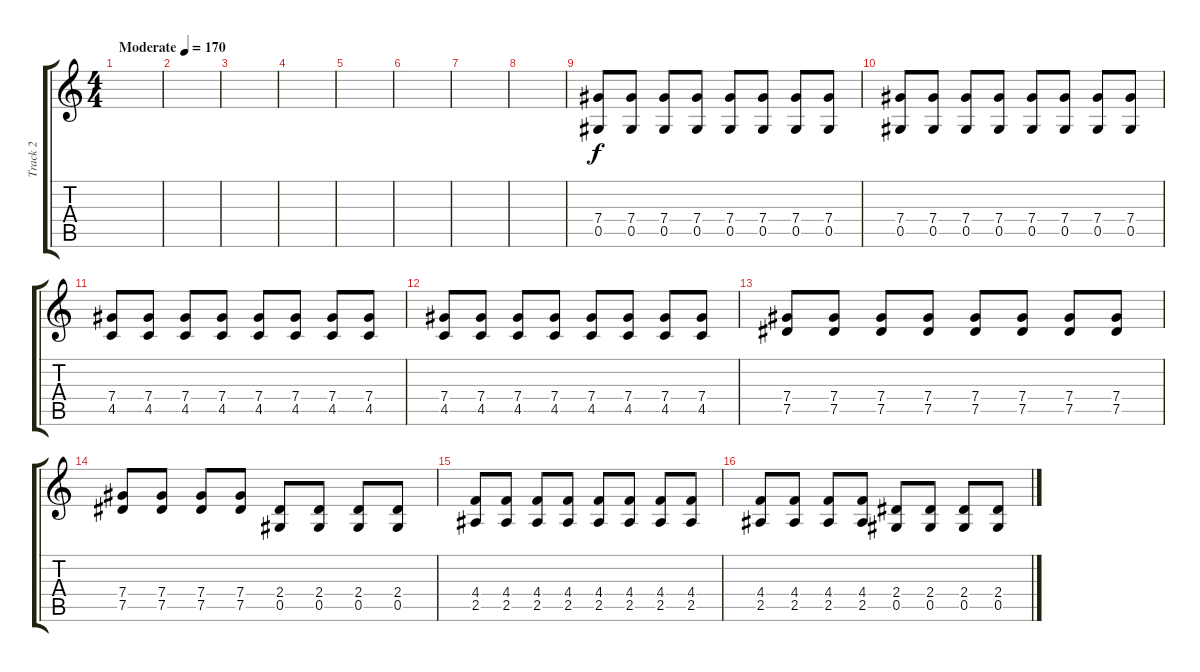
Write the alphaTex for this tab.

\track ("Track 2" "Track 2") {instrument electricguitarmuted bank 255}
\staff {score tabs}
\tuning (Eb4 Bb3 Gb3 Db3 Ab2 Db2) {hide}
\ts (4 4)
\tempo (170 "Moderate")
\clef g2
\ks c
|
|
|
|
|
|
|
|
(7.4 0.5).8 (7.4 0.5).8 (7.4 0.5).8 (7.4 0.5).8 (7.4 0.5).8 (7.4 0.5).8 (7.4 0.5).8 (7.4 0.5).8 |
(7.4 0.5).8 (7.4 0.5).8 (7.4 0.5).8 (7.4 0.5).8 (7.4 0.5).8 (7.4 0.5).8 (7.4 0.5).8 (7.4 0.5).8 |
(7.4 4.5).8 (7.4 4.5).8 (7.4 4.5).8 (7.4 4.5).8 (7.4 4.5).8 (7.4 4.5).8 (7.4 4.5).8 (7.4 4.5).8 |
(7.4 4.5).8 (7.4 4.5).8 (7.4 4.5).8 (7.4 4.5).8 (7.4 4.5).8 (7.4 4.5).8 (7.4 4.5).8 (7.4 4.5).8 |
(7.4 7.5).8 (7.4 7.5).8 (7.4 7.5).8 (7.4 7.5).8 (7.4 7.5).8 (7.4 7.5).8 (7.4 7.5).8 (7.4 7.5).8 |
(7.4 7.5).8 (7.4 7.5).8 (7.4 7.5).8 (7.4 7.5).8 (2.4 0.5).8 (2.4 0.5).8 (2.4 0.5).8 (2.4 0.5).8 |
(4.4 2.5).8 (4.4 2.5).8 (4.4 2.5).8 (4.4 2.5).8 (4.4 2.5).8 (4.4 2.5).8 (4.4 2.5).8 (4.4 2.5).8 |
(4.4 2.5).8 (4.4 2.5).8 (4.4 2.5).8 (4.4 2.5).8 (2.4 0.5).8 (2.4 0.5).8 (2.4 0.5).8 (2.4 0.5).8
